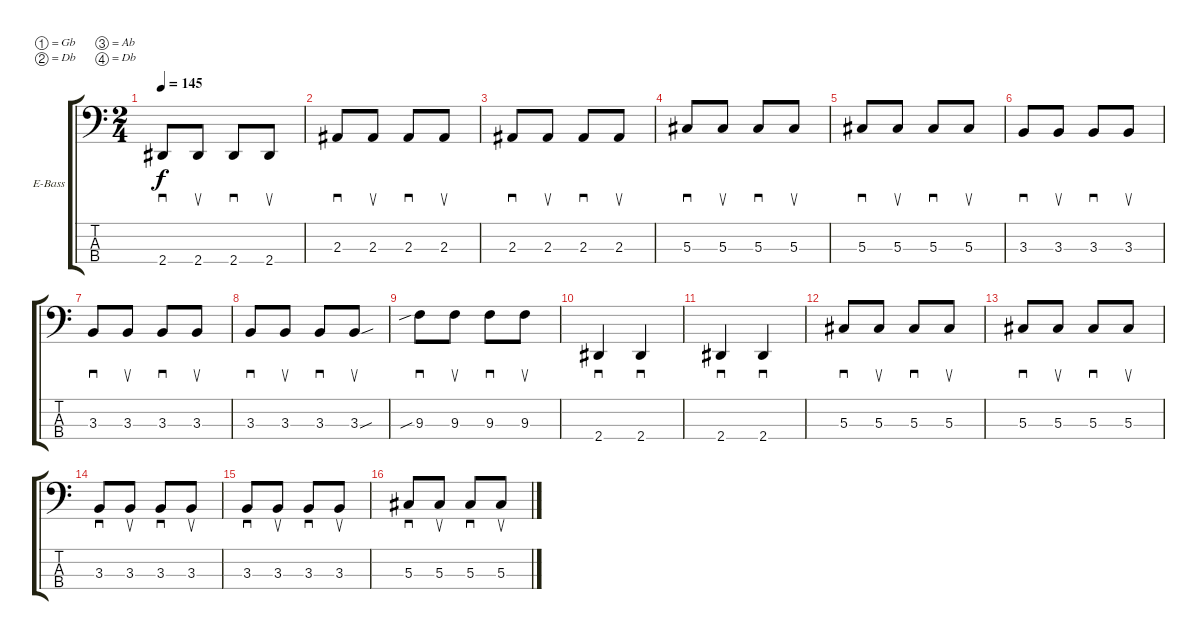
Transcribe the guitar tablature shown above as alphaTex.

\bracketExtendMode groupsimilarinstruments
\firstSystemTrackNameOrientation horizontal
\otherSystemsTrackNameOrientation horizontal
\track ("Electric Bass" "E-Bass") {instrument electricbassfinger}
\staff {score tabs}
\tuning (Gb2 Db2 Ab1 Db1)
\ts (2 4)
\tempo 145
\clef f4
\scale
0.333333
\ks c
2.4.8{sd dy f} 2.4.8{su} 2.4.8{sd} 2.4.8{su} |
\scale
0.333333 2.3.8{sd} 2.3.8{su} 2.3.8{sd} 2.3.8{su} |
\scale
0.333333 2.3.8{sd} 2.3.8{su} 2.3.8{sd} 2.3.8{su} |
\scale
0.333333 5.3.8{sd} 5.3.8{su} 5.3.8{sd} 5.3.8{su} |
\scale
0.333333 5.3.8{sd} 5.3.8{su} 5.3.8{sd} 5.3.8{su} |
\scale
0.333333 3.3.8{sd} 3.3.8{su} 3.3.8{sd} 3.3.8{su} |
\scale
0.333333 3.3.8{sd} 3.3.8{su} 3.3.8{sd} 3.3.8{su} |
\scale
0.333333 3.3.8{sd} 3.3.8{su} 3.3.8{sd} 3.3{sou}.8{su} |
\scale
0.333333 9.3{sib}.8{sd} 9.3.8{su} 9.3.8{sd} 9.3.8{su} |
\scale
0.333333 2.4.4{sd} 2.4.4{sd} |
\scale
0.333333 2.4.4{sd} 2.4.4{sd} |
\scale
0.333333 5.3.8{sd} 5.3.8{su} 5.3.8{sd} 5.3.8{su} |
\scale
0.333333 5.3.8{sd} 5.3.8{su} 5.3.8{sd} 5.3.8{su} |
\scale
0.333333 3.3.8{sd} 3.3.8{su} 3.3.8{sd} 3.3.8{su} |
\scale
0.333333 3.3.8{sd} 3.3.8{su} 3.3.8{sd} 3.3.8{su} |
\scale
0.333333 5.3.8{sd} 5.3.8{su} 5.3.8{sd} 5.3.8{su}
